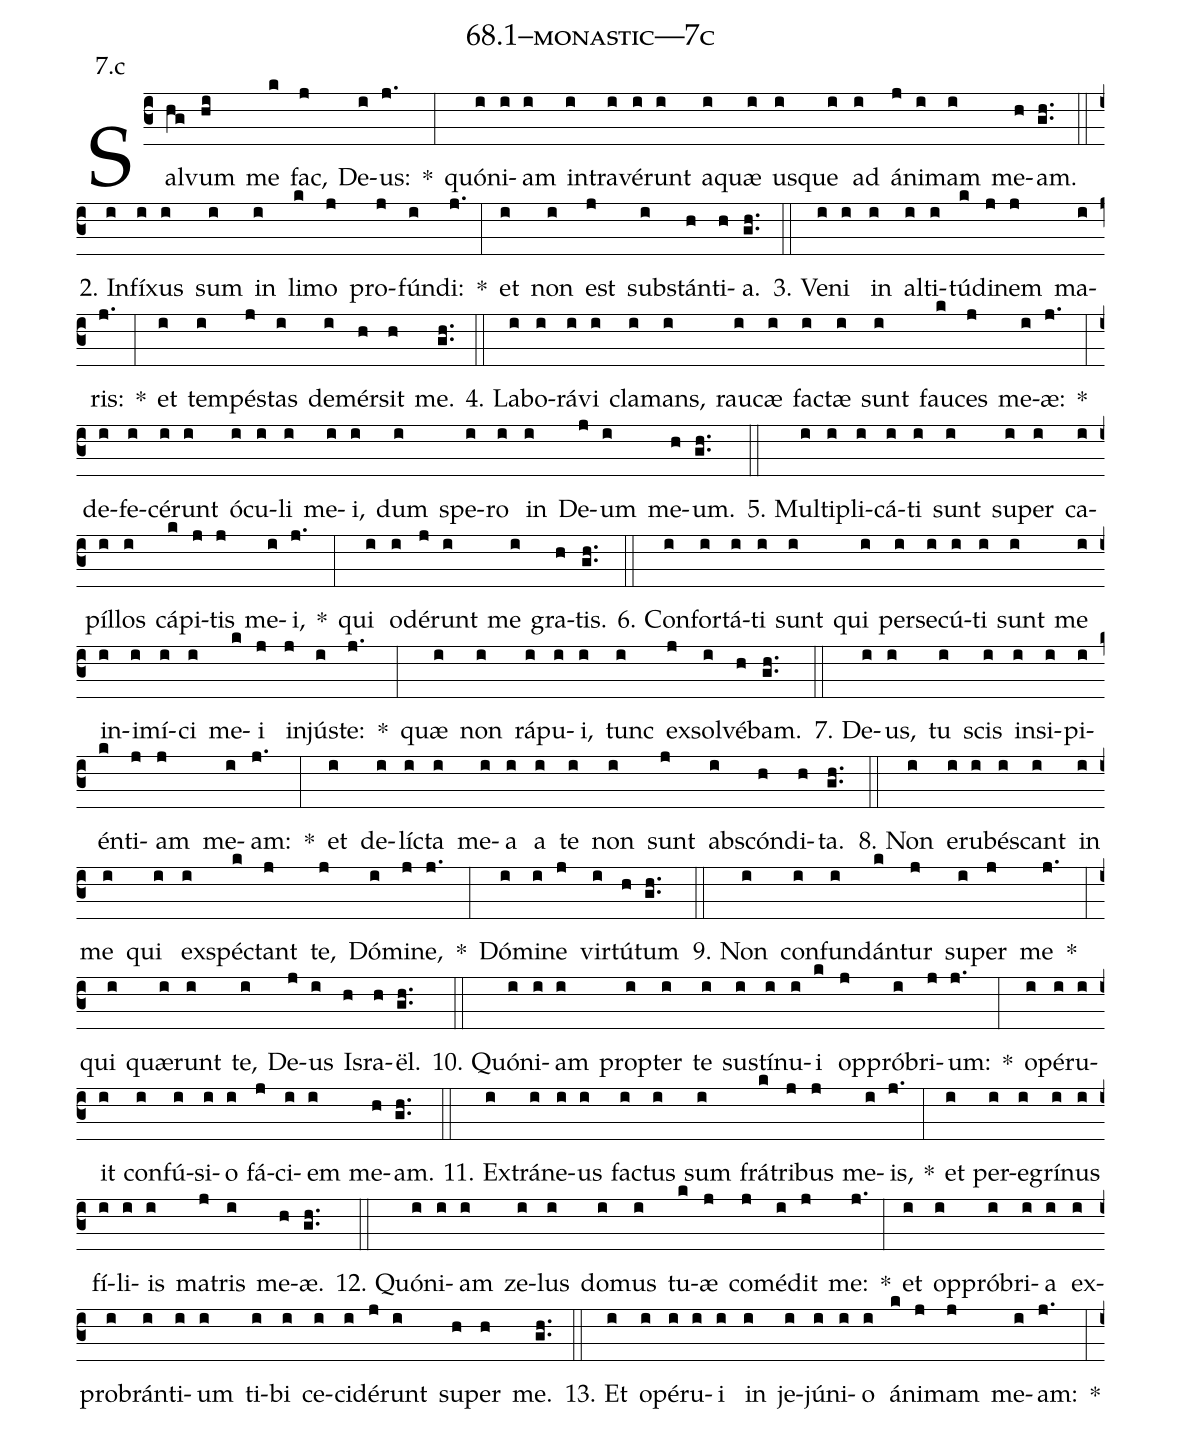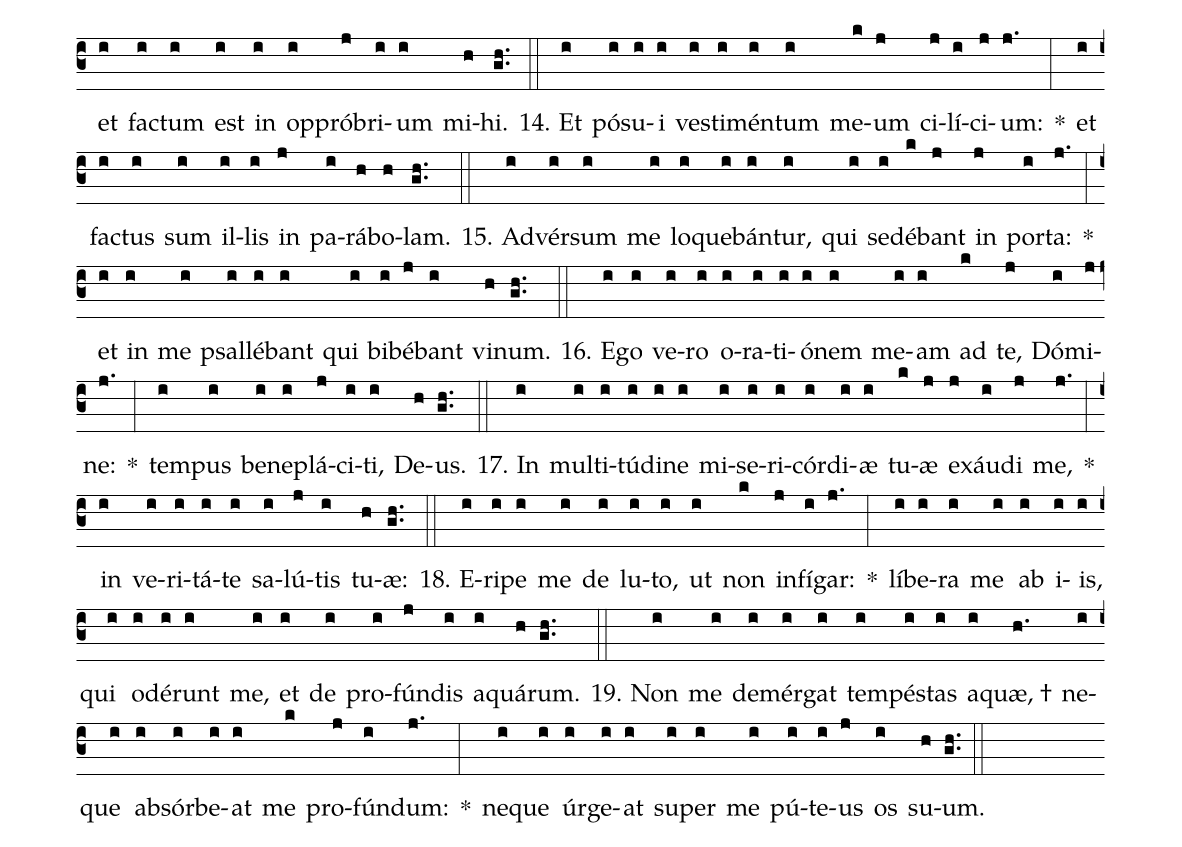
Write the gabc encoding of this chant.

name: 68.1--monastic---7c;
annotation: 7.c;
%%
(c3)Sal(hg)vum(hi) me(k) fac,(j) De(i)us:(j.) *(:) quón(i)i(i)am(i) in(i)tra(i)vé(i)runt(i) a(i)quæ(i) us(i)que(i) ad(i) á(j)ni(i)mam(i) me(h)am.(gh..) (::)
2. In(i)fí(i)xus(i) sum(i) in(i) li(k)mo(j) pro(j)fún(i)di:(j.) *(:) et(i) non(i) est(j) sub(i)stán(h)ti(h)a.(gh..) (::)
3. Ve(i)ni(i) in(i) al(i)ti(i)tú(k)di(j)nem(j) ma(i)ris:(j.) *(:) et(i) tem(i)pés(j)tas(i) de(i)mér(h)sit(h) me.(gh..) (::)
4. La(i)bo(i)rá(i)vi(i) cla(i)mans,(i) rau(i)cæ(i) fac(i)tæ(i) sunt(i) fau(k)ces(j) me(i)æ:(j.) *(:) de(i)fe(i)cé(i)runt(i) ó(i)cu(i)li(i) me(i)i,(i) dum(i) spe(i)ro(i) in(i) De(j)um(i) me(h)um.(gh..) (::)
5. Mul(i)ti(i)pli(i)cá(i)ti(i) sunt(i) su(i)per(i) ca(i)píl(i)los(i) cá(k)pi(j)tis(j) me(i)i,(j.) *(:) qui(i) o(i)dé(j)runt(i) me(i) gra(h)tis.(gh..) (::)
6. Con(i)for(i)tá(i)ti(i) sunt(i) qui(i) per(i)se(i)cú(i)ti(i) sunt(i) me(i) in(i)i(i)mí(i)ci(i) me(k)i(j) in(j)jús(i)te:(j.) *(:) quæ(i) non(i) rá(i)pu(i)i,(i) tunc(i) ex(j)sol(i)vé(h)bam.(gh..) (::)
7. De(i)us,(i) tu(i) scis(i) in(i)si(i)pi(i)én(k)ti(j)am(j) me(i)am:(j.) *(:) et(i) de(i)líc(i)ta(i) me(i)a(i) a(i) te(i) non(i) sunt(j) abs(i)cón(h)di(h)ta.(gh..) (::)
8. Non(i) e(i)ru(i)bés(i)cant(i) in(i) me(i) qui(i) ex(i)spéc(k)tant(j) te,(j) Dó(i)mi(j)ne,(j.) *(:) Dó(i)mi(i)ne(j) vir(i)tú(h)tum(gh..) (::)
9. Non(i) con(i)fun(i)dán(k)tur(j) su(i)per(j) me(j.) *(:) qui(i) quæ(i)runt(i) te,(i) De(j)us(i) Is(h)ra(h)ël.(gh..) (::)
10. Quón(i)i(i)am(i) prop(i)ter(i) te(i) sus(i)tí(i)nu(i)i(k) op(j)pró(i)bri(j)um:(j.) *(:) o(i)pé(i)ru(i)it(i) con(i)fú(i)si(i)o(i) fá(j)ci(i)em(i) me(h)am.(gh..) (::)
11. Ex(i)trá(i)ne(i)us(i) fac(i)tus(i) sum(i) frá(k)tri(j)bus(j) me(i)is,(j.) *(:) et(i) per(i)e(i)grí(i)nus(i) fí(i)li(i)is(i) ma(j)tris(i) me(h)æ.(gh..) (::)
12. Quón(i)i(i)am(i) ze(i)lus(i) do(i)mus(i) tu(k)æ(j) com(j)é(i)dit(j) me:(j.) *(:) et(i) op(i)pró(i)bri(i)a(i) ex(i)pro(i)brán(i)ti(i)um(i) ti(i)bi(i) ce(i)ci(i)dé(j)runt(i) su(h)per(h) me.(gh..) (::)
13. Et(i) o(i)pé(i)ru(i)i(i) in(i) je(i)jú(i)ni(i)o(i) á(k)ni(j)mam(j) me(i)am:(j.) *(:) et(i) fac(i)tum(i) est(i) in(i) op(i)pró(j)bri(i)um(i) mi(h)hi.(gh..) (::)
14. Et(i) pó(i)su(i)i(i) ves(i)ti(i)mén(i)tum(i) me(k)um(j) ci(j)lí(i)ci(j)um:(j.) *(:) et(i) fac(i)tus(i) sum(i) il(i)lis(i) in(j) pa(i)rá(h)bo(h)lam.(gh..) (::)
15. Ad(i)vér(i)sum(i) me(i) lo(i)que(i)bán(i)tur,(i) qui(i) se(i)dé(k)bant(j) in(j) por(i)ta:(j.) *(:) et(i) in(i) me(i) psal(i)lé(i)bant(i) qui(i) bi(i)bé(j)bant(i) vi(h)num.(gh..) (::)
16. E(i)go(i) ve(i)ro(i) o(i)ra(i)ti(i)ó(i)nem(i) me(i)am(i) ad(k) te,(j) Dó(i)mi(j)ne:(j.) *(:) tem(i)pus(i) be(i)ne(i)plá(j)ci(i)ti,(i) De(h)us.(gh..) (::)
17. In(i) mul(i)ti(i)tú(i)di(i)ne(i) mi(i)se(i)ri(i)cór(i)di(i)æ(i) tu(k)æ(j) ex(j)áu(i)di(j) me,(j.) *(:) in(i) ve(i)ri(i)tá(i)te(i) sa(i)lú(j)tis(i) tu(h)æ:(gh..) (::)
18. E(i)ri(i)pe(i) me(i) de(i) lu(i)to,(i) ut(i) non(k) in(j)fí(i)gar:(j.) *(:) lí(i)be(i)ra(i) me(i) ab(i) i(i)is,(i) qui(i) o(i)dé(i)runt(i) me,(i) et(i) de(i) pro(i)fún(j)dis(i) a(i)quá(h)rum.(gh..) (::)
19. Non(i) me(i) de(i)mér(i)gat(i) tem(i)pés(i)tas(i) a(i)quæ, †(h.) ne(i)que(i) ab(i)sór(i)be(i)at(i) me(k) pro(j)fún(i)dum:(j.) *(:) ne(i)que(i) úr(i)ge(i)at(i) su(i)per(i) me(i) pú(i)te(i)us(j) os(i) su(h)um.(gh..) (::)
